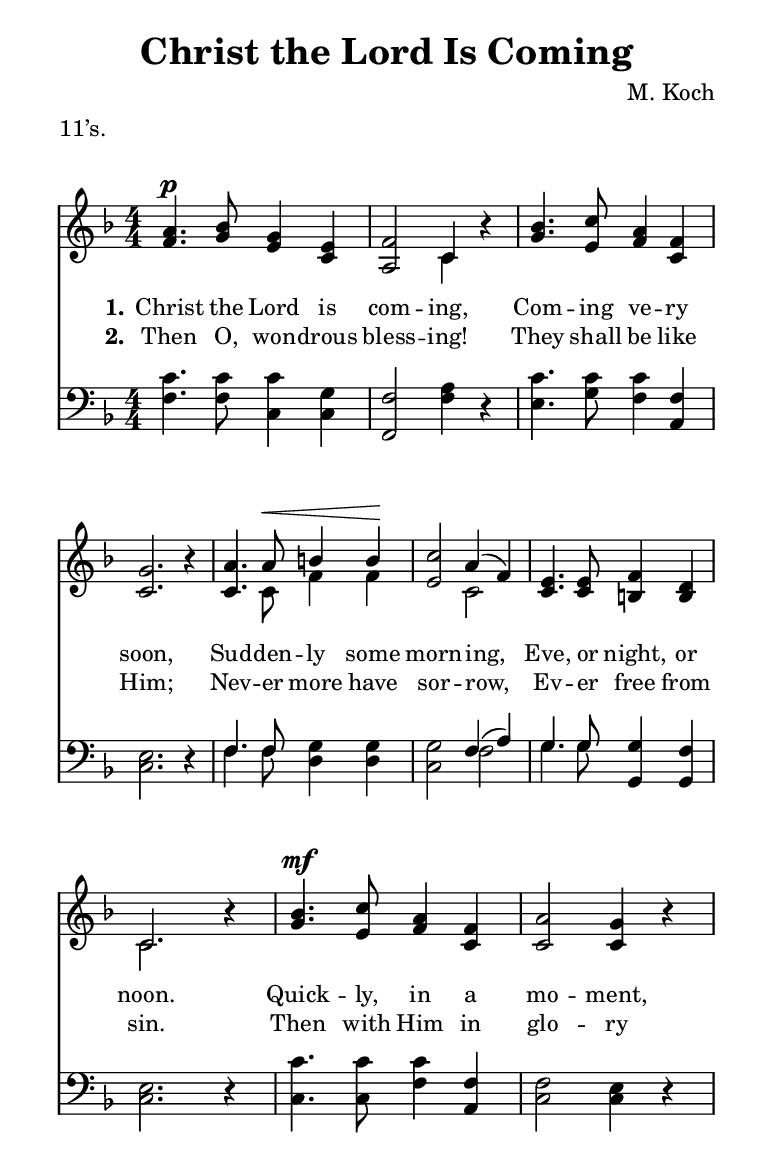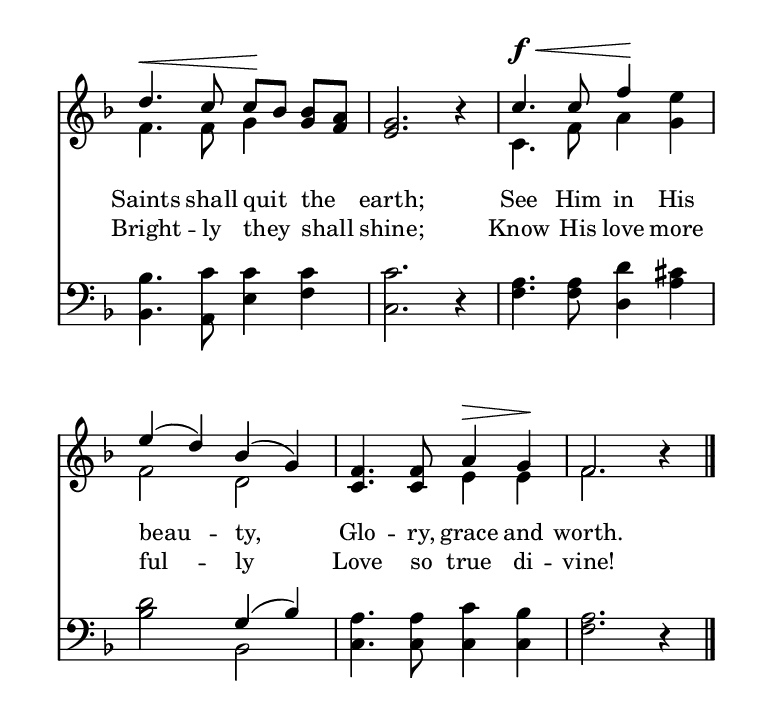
\include "common/global.ily"
\paper {
  \include "common/paper.ily"
  system-count = #(cond (is-eogsized 4) (#t #f))
}

\header{
  hymnnumber = "157"
  title = "Christ the Lord Is Coming"
  tunename = ""
  meter = "11’s."
  poet = ""
  composer = "M. Koch"
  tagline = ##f
}

global = {
  \include "common/overrides.ily"
  \override Staff.TimeSignature.style = #'numbered % original has `c`
  \time 4/4
  \override Score.MetronomeMark.transparent = ##t % hide all fermata changes too
  \tempo 4=80
  \key f \major
  \autoBeamOff
}

notesSoprano = {
\global
\relative c'' {

  a4.^\p bes8 g4 e | f2 c4 r4 |
  bes'4. c8 a4 f | g2. r4 |
  a4. a8^\< b4 b\! | c2 a4( f) |
  e4. e8 f4 d | c2. r4 |

  bes'4.^\mf c8 a4 f | a2 g4 r4 |
  d'4.^\< c8 c8\![ bes] bes[ a] | g2. r4 |
  c4.^\f^\< c8 f4\! e | e( d) bes( g) |
  f4. f8 a4^\> g\! | f2. r4 |

  \bar "|."

}
}

notesAlto = {
\global
\relative e' {

  f4. g8 e4 c | a2 c4 r4 |
  g'4. e8 f4 c | c2. r4 |
  c4. c8 f4 f | e2 c |
  c4. c8 b4 b | c2. r4 |

  g'4. e8 f4 c | c2 c4 r4 |
  f4. f8 g4 g8[ f] | e2. r4 |
  c4. f8 a4 g | f2 d |
  c4. c8 e4 e | f2. r4 |

}
}

notesTenor = {
\global
\relative a {

  c4. c8 c4 g | f2 a4 r4 |
  c4. c8 c4 f, | e2. r4 |
  f4. f8 g4 g | g2 f4( a) |
  g4. g8 g4 f | e2. r4 |

  c'4. c8 c4 f, | f2 e4 r4 |
  bes'4. c8 c4 c | c2. r4 |
  a4. a8 d4 cis | d2 g,4( bes) |
  a4. a8 c4 bes | a2. r4 |

}
}

notesBass = {
\global
\relative f {

  f4. f8 c4 c | f,2 f'4 r4 |
  e4. g8 f4 a, | c2. r4 |
  f4. f8 d4 d | c2 f |
  g4. g8 g,4 g | c2. r4 |

  c4. c8 f4 a, | c2 c4 r4 |
  bes4. a8 e'4 f | c2. r4 |
  f4. f8 d4 a' | bes2 bes, |
  c4. c8 c4 c | f2. r4 |

}
}

wordsA = \lyricmode {
\set stanza = "1."

Christ the Lord is com -- ing,
Com -- ing ve -- ry soon,
Sud -- den -- ly some morn -- ing,
Eve, or night, or noon.
Quick -- ly, in a mo -- ment,
Saints shall quit the earth;
See Him in His beau -- ty,
Glo -- ry, grace and worth.

}

wordsB = \lyricmode {
\set stanza = "2."

Then O, won -- drous bless -- ing!
They shall be like Him;
Nev -- er more have sor -- row,
Ev -- er free from sin.
Then with Him in glo -- ry
Bright -- ly they shall shine;
Know His love more ful -- ly
Love so true di -- vine!

}

\score {
  \context ChoirStaff <<
    \context Staff = upper <<
      \set Staff.autoBeaming = ##f
      \set ChoirStaff.systemStartDelimiter = #'SystemStartBar
      \set ChoirStaff.printPartCombineTexts = ##f
      \partcombine #'(2 . 9) \notesSoprano \notesAlto
      \context NullVoice = sopranos { \voiceOne << \notesSoprano >> }
      \context NullVoice = altos { \voiceTwo << \notesAlto >> }
      \context Lyrics = one   \lyricsto sopranos \wordsA
      \context Lyrics = two   \lyricsto sopranos \wordsB
    >>
    \context Staff = men <<
      \set Staff.autoBeaming = ##f
      \clef bass
      \set ChoirStaff.printPartCombineTexts = ##f
      \partcombine #'(2 . 9) \notesTenor \notesBass
      \context NullVoice = tenors { \voiceOne << \notesTenor >> }
      \context NullVoice = basses { \voiceTwo << \notesBass >> }
    >>
  >>
  \layout {
    \include "common/layout.ily"
  }
  \midi{
    \include "common/midi.ily"
  }
}

\version "2.19.49"  % necessary for upgrading to future LilyPond versions.

% vi:set et ts=2 sw=2 ai nocindent syntax=lilypond:
